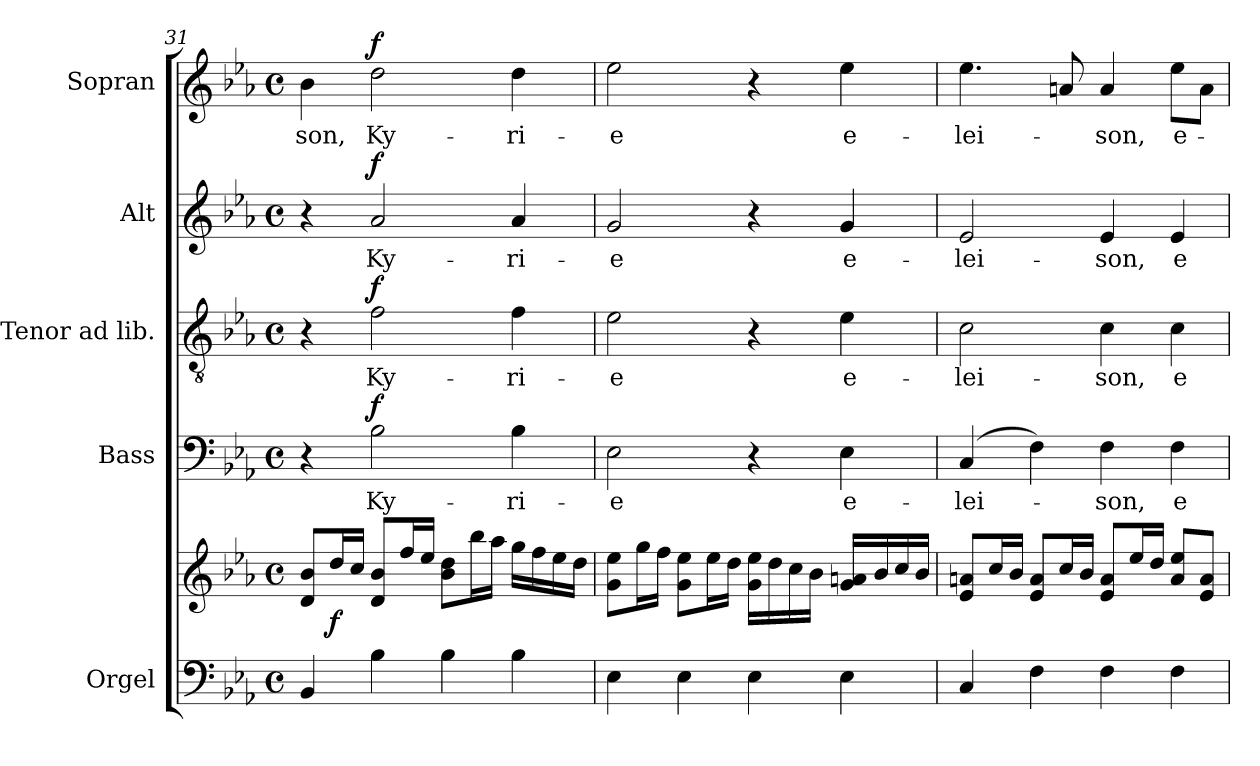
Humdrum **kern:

**kern	**kern	**dynam	**kern	**text	**dynam	**kern	**text	**dynam	**kern	**text	**dynam	**kern	**text	**dynam
*part5	*part5	*part5	*part4	*part4	*part4	*part3	*part3	*part3	*part2	*part2	*part2	*part1	*part1	*part1
*staff6	*staff5	*staff5/6	*staff4	*staff4	*staff4	*staff3	*staff3	*staff3	*staff2	*staff2	*staff2	*staff1	*staff1	*staff1
*I"Orgel	*	*	*I"Bass	*	*	*I"Tenor ad lib.	*	*	*I"Alt	*	*	*I"Sopran	*	*
*	*	*	*I'B.	*	*	*I'T.	*	*	*I'A.	*	*	*I'S.	*	*
*clefF4	*clefG2	*	*clefF4	*	*	*clefGv2	*	*	*clefG2	*	*	*clefG2	*	*
*k[b-e-a-]	*k[b-e-a-]	*	*k[b-e-a-]	*	*	*k[b-e-a-]	*	*	*k[b-e-a-]	*	*	*k[b-e-a-]	*	*
*E-:	*E-:	*	*E-:	*	*	*E-:	*	*	*E-:	*	*	*E-:	*	*
*M4/4	*M4/4	*	*M4/4	*	*	*M4/4	*	*	*M4/4	*	*	*M4/4	*	*
*met(c)	*met(c)	*	*met(c)	*	*	*met(c)	*	*	*met(c)	*	*	*met(c)	*	*
=31	=31	=31	=31	=31	=31	=31	=31	=31	=31	=31	=31	=31	=31	=31
!	!	!	!	!	!	!	!	!	!	!	!	!	!LO:LY:b	!
4BB-/	8d/ 8b-/L	.	4r	.	.	4r	.	.	4r	.	.	4b-\	-son,	.
!	!	!LO:DY:b	!	!	!	!	!	!	!	!	!	!	!	!
.	16dd/L	f	.	.	.	.	.	.	.	.	.	.	.	.
.	16cc/JJ	.	.	.	.	.	.	.	.	.	.	.	.	.
!	!	!	!	!LO:LY:b	!LO:DY:a	!	!LO:LY:b	!LO:DY:a	!	!LO:LY:b	!LO:DY:a	!	!LO:LY:b	!LO:DY:a
4B-\	8d/ 8b-/L	.	2B-\	Ky-	f	2f\	Ky-	f	2a-/	Ky-	f	2dd\	Ky-	f
.	16ff/L	.	.	.	.	.	.	.	.	.	.	.	.	.
.	16ee-/JJ	.	.	.	.	.	.	.	.	.	.	.	.	.
4B-\	8b-\ 8dd\L	.	.	.	.	.	.	.	.	.	.	.	.	.
.	16bb-\L	.	.	.	.	.	.	.	.	.	.	.	.	.
.	16aa-\JJ	.	.	.	.	.	.	.	.	.	.	.	.	.
!	!	!	!	!LO:LY:b	!	!	!LO:LY:b	!	!	!LO:LY:b	!	!	!LO:LY:b	!
4B-\	16gg\LL	.	4B-\	-ri-	.	4f\	-ri-	.	4a-/	-ri-	.	4dd\	-ri-	.
.	16ff\	.	.	.	.	.	.	.	.	.	.	.	.	.
.	16ee-\	.	.	.	.	.	.	.	.	.	.	.	.	.
.	16dd\JJ	.	.	.	.	.	.	.	.	.	.	.	.	.
!!LO:PB:g=z
=32	=32	=32	=32	=32	=32	=32	=32	=32	=32	=32	=32	=32	=32	=32
!	!	!	!	!LO:LY:b	!	!	!LO:LY:b	!	!	!LO:LY:b	!	!	!LO:LY:b	!
4E-\	8g\ 8ee-\L	.	2E-\	-e	.	2e-\	-e	.	2g/	-e	.	2ee-\	-e	.
.	16gg\L	.	.	.	.	.	.	.	.	.	.	.	.	.
.	16ff\JJ	.	.	.	.	.	.	.	.	.	.	.	.	.
4E-\	8g\ 8ee-\L	.	.	.	.	.	.	.	.	.	.	.	.	.
.	16ee-\L	.	.	.	.	.	.	.	.	.	.	.	.	.
.	16dd\JJ	.	.	.	.	.	.	.	.	.	.	.	.	.
4E-\	16g\ 16ee-\LL	.	4r	.	.	4r	.	.	4r	.	.	4r	.	.
.	16dd\	.	.	.	.	.	.	.	.	.	.	.	.	.
.	16cc\	.	.	.	.	.	.	.	.	.	.	.	.	.
.	16b-\JJ	.	.	.	.	.	.	.	.	.	.	.	.	.
!	!	!	!	!LO:LY:b	!	!	!LO:LY:b	!	!	!LO:LY:b	!	!	!LO:LY:b	!
4E-\	16g/ 16an/LL	.	4E-\	e-	.	4e-\	e-	.	4g/	e-	.	4ee-\	e-	.
.	16b-/	.	.	.	.	.	.	.	.	.	.	.	.	.
.	16cc/	.	.	.	.	.	.	.	.	.	.	.	.	.
.	16b-/JJ	.	.	.	.	.	.	.	.	.	.	.	.	.
=33	=33	=33	=33	=33	=33	=33	=33	=33	=33	=33	=33	=33	=33	=33
!	!	!	!	!LO:LY:b	!	!	!LO:LY:b	!	!	!LO:LY:b	!	!	!LO:LY:b	!
4C/	8e-/ 8an/L	.	(4C/	-lei-	.	2c\	-lei-	.	2e-/	-lei-	.	4.ee-\	-lei-	.
.	16cc/L	.	.	.	.	.	.	.	.	.	.	.	.	.
.	16b-/JJ	.	.	.	.	.	.	.	.	.	.	.	.	.
4F\	8e-/ 8a/L	.	4F\)	.	.	.	.	.	.	.	.	.	.	.
.	16cc/L	.	.	.	.	.	.	.	.	.	.	8an/	.	.
.	16b-/JJ	.	.	.	.	.	.	.	.	.	.	.	.	.
!	!	!	!	!LO:LY:b	!	!	!LO:LY:b	!	!	!LO:LY:b	!	!	!LO:LY:b	!
4F\	8e-/ 8a/L	.	4F\	-son,	.	4c\	-son,	.	4e-/	-son,	.	4a/	-son,	.
.	16ee-/L	.	.	.	.	.	.	.	.	.	.	.	.	.
.	16dd/JJ	.	.	.	.	.	.	.	.	.	.	.	.	.
!	!	!	!	!LO:LY:b	!	!	!LO:LY:b	!	!	!LO:LY:b	!	!	!LO:LY:b	!
4F\	8a/ 8ee-/L	.	4F\	e-	.	4c\	e-	.	4e-/	e-	.	8ee-\L	e-	.
.	8e-/ 8a/J	.	.	.	.	.	.	.	.	.	.	8a\J	.	.
=	=	=	=	=	=	=	=	=	=	=	=	=	=	=
*-	*-	*-	*-	*-	*-	*-	*-	*-	*-	*-	*-	*-	*-	*-
